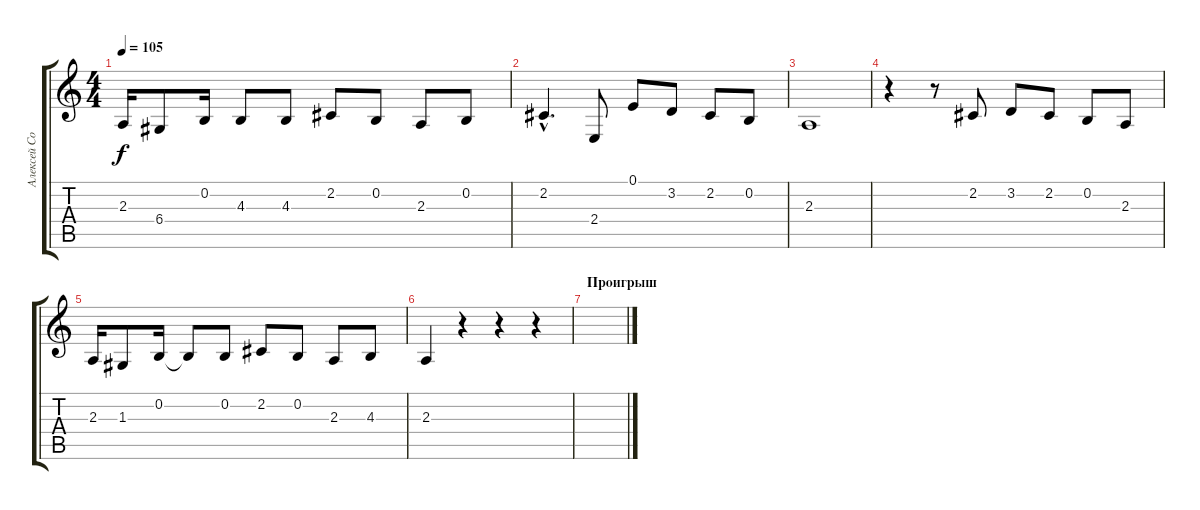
\track ("Алексей Соловьёв (Вокал)" "Алексей Со") {instrument altosax}
\staff {score tabs}
\tuning (E4 B3 G3 D3 A2 E2) {hide}
\ts (4 4)
\tempo 105
\clef g2
\ks c
2.3.16{dy f} 6.4.8 0.2.16 4.3.8 4.3.8 2.2.8 0.2.8 2.3.8 0.2.8 |
2.2{hac}.4{d} 2.4.8 0.1.8 3.2.8 2.2.8 0.2.8 |
2.3.1 |
r.4 r.8 2.2.8 3.2.8 2.2.8 0.2.8 2.3.8 |
2.3.16 1.3.8 0.2.16 0.2{t}.8 0.2.8 2.2.8 0.2.8 2.3.8 4.3.8 |
2.3.4 r.4 r.4 r.4 |
\section ("" "Проигрыш")
